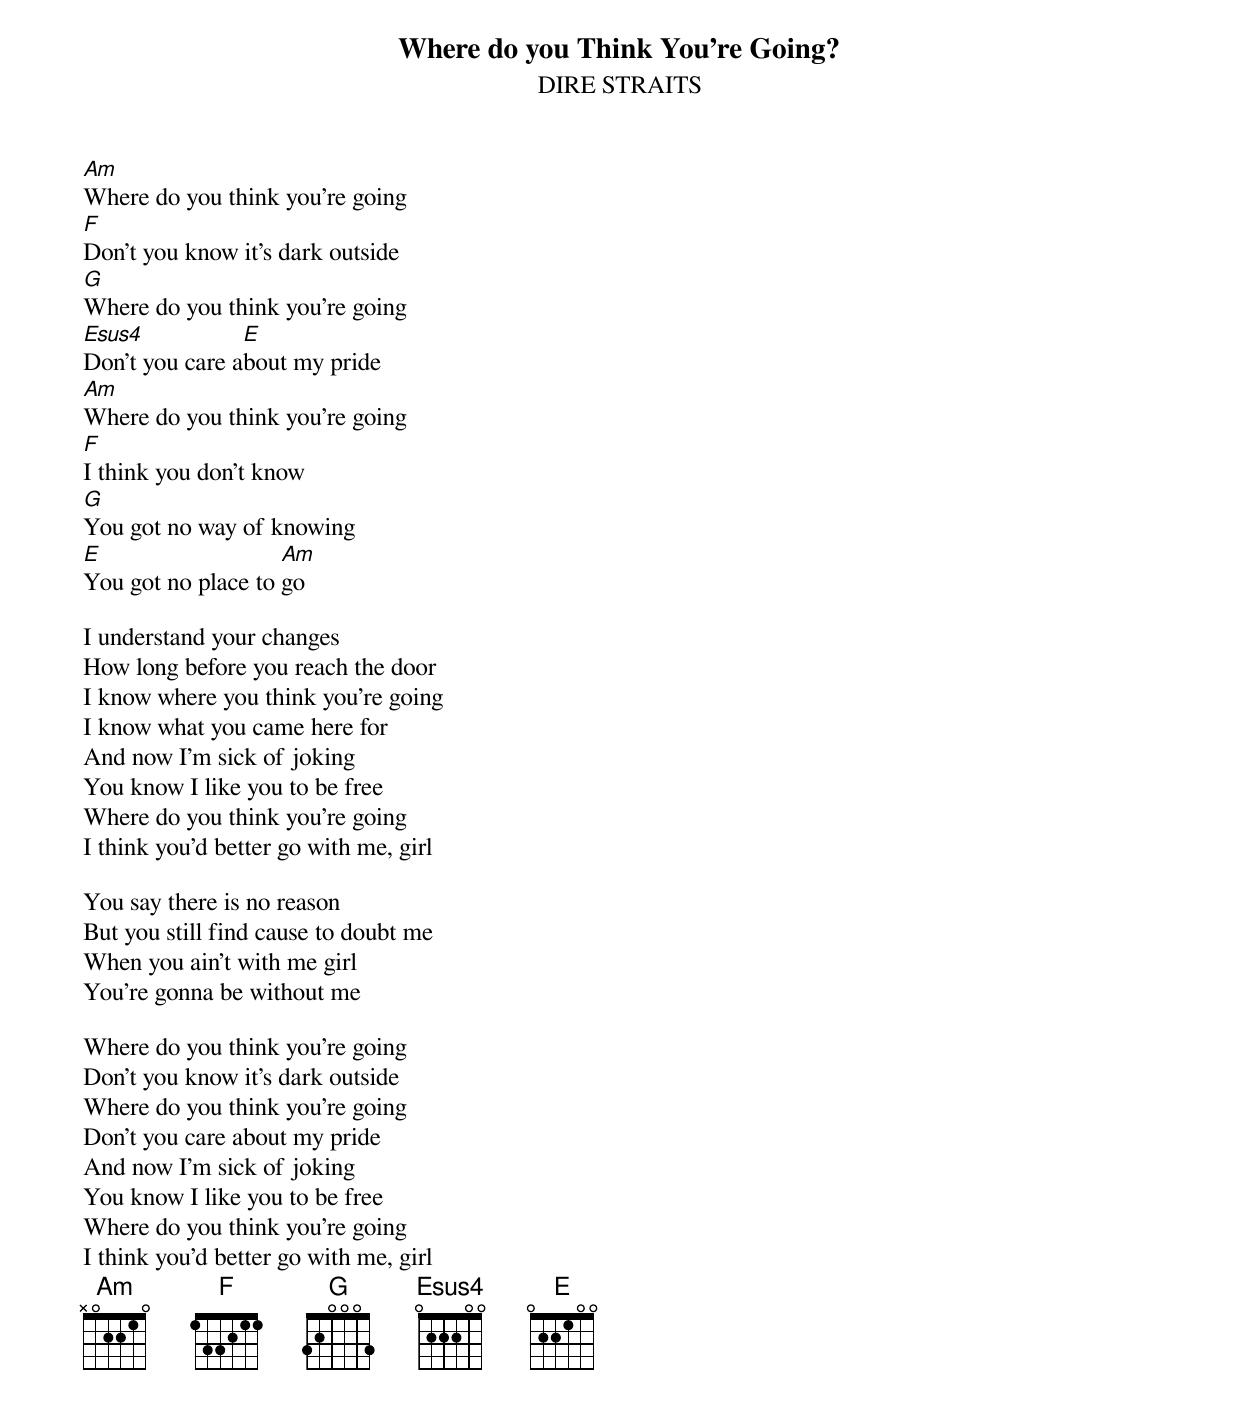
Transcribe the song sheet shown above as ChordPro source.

{t:Where do you Think You're Going?}
{st:DIRE STRAITS}

[Am]Where do you think you're going
[F]Don't you know it's dark outside
[G]Where do you think you're going
[Esus4]Don't you care a[E]bout my pride
[Am]Where do you think you're going
[F]I think you don't know
[G]You got no way of knowing
[E]You got no place to [Am]go

I understand your changes
How long before you reach the door
I know where you think you're going
I know what you came here for
And now I'm sick of joking
You know I like you to be free
Where do you think you're going
I think you'd better go with me, girl

You say there is no reason
But you still find cause to doubt me
When you ain't with me girl
You're gonna be without me

Where do you think you're going
Don't you know it's dark outside
Where do you think you're going
Don't you care about my pride
And now I'm sick of joking
You know I like you to be free
Where do you think you're going
I think you'd better go with me, girl
